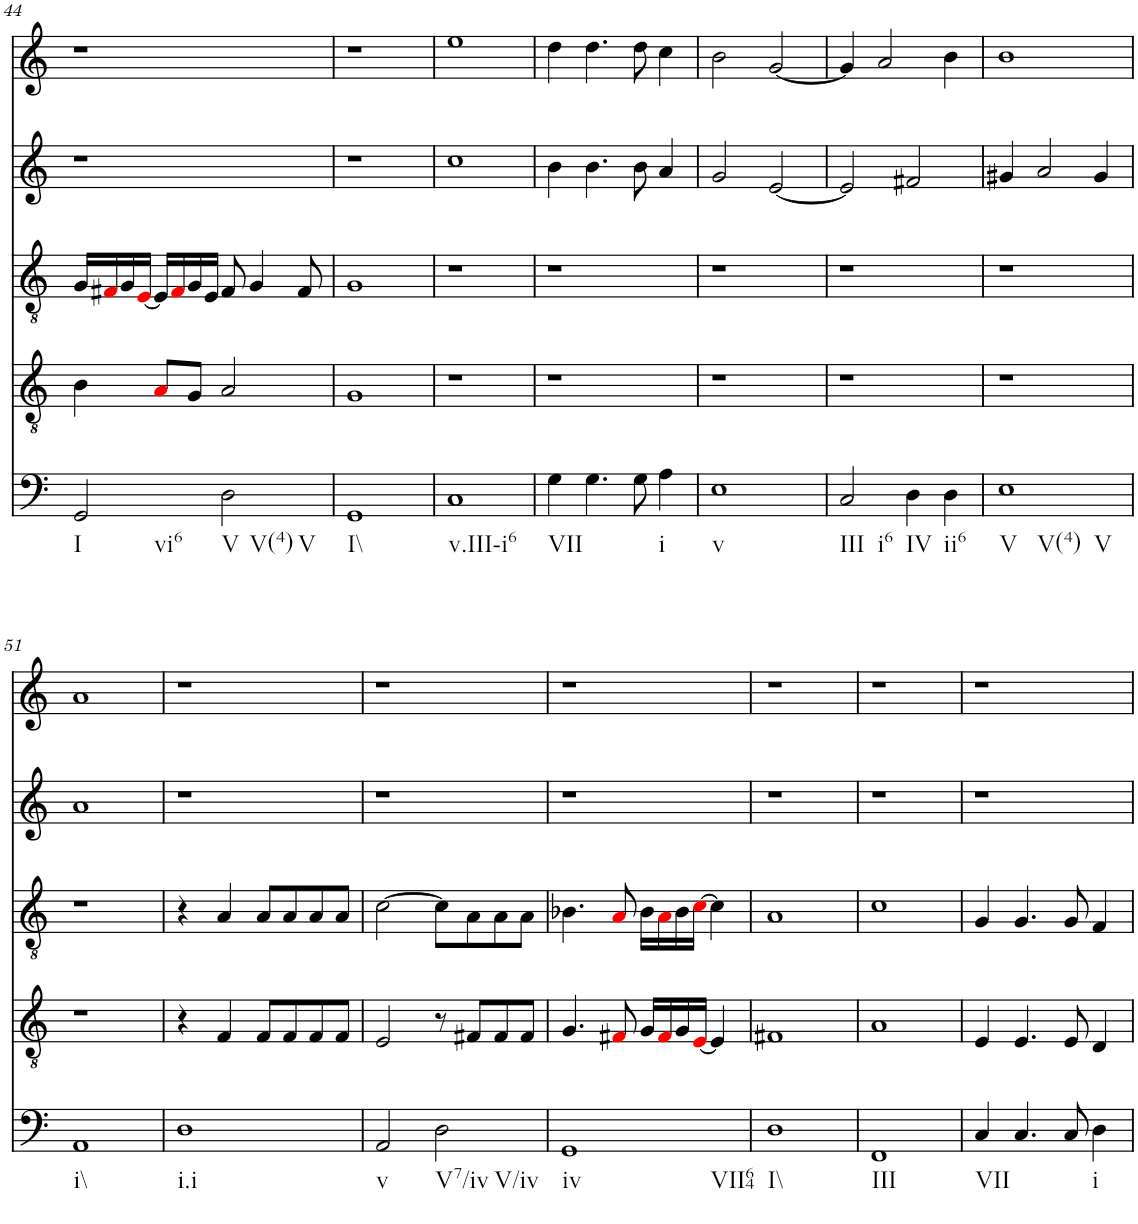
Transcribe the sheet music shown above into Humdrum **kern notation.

**kern	**kern	**kern	**kern	**kern
*part5	*part4	*part3	*part2	*part1
*staff5	*staff4	*staff3	*staff2	*staff1
*I"vox	*I"vox	*I"vox	*I"vox	*I"vox
!!LO:PB:g=z
*clefF4	*clefGv2	*clefGv2	*clefG2	*clefG2
*k[]	*k[]	*k[]	*k[]	*k[]
*M4/4	*M4/4	*M4/4	*M4/4	*M4/4
=44	=44	=44	=44	=44
!LO:TX:b:t=I	!	!	!	!
!LO:TX:b:t=vi6	!	!	!	!
2GG/	4B\	16G/LL	1r	1r
.	.	16F#Xi/	.	.
.	.	16G/	.	.
.	.	[16Ei/JJ	.	.
.	8Ai/L	16E/LL]	.	.
.	.	16F#i/	.	.
.	8G/J	16G/	.	.
.	.	16E/JJ	.	.
!LO:TX:b:t=V	!	!	!	!
!LO:TX:b:t=V(4)	!	!	!	!
!LO:TX:b:t=V	!	!	!	!
2D\	2A/	8F#/	.	.
.	.	4G/	.	.
.	.	8F#/	.	.
=45	=45	=45	=45	=45
!LO:TX:b:t=I\\	!	!	!	!
1GG	1G	1G	1r	1r
=46	=46	=46	=46	=46
!LO:TX:b:t=v.III-i6	!	!	!	!
1C	1r	1r	1cc	1ee
=47	=47	=47	=47	=47
!LO:TX:b:t=VII	!	!	!	!
4G\	1r	1r	4b\	4dd\
4.G\	.	.	4.b\	4.dd\
8G\	.	.	8b\	8dd\
!LO:TX:b:t=i	!	!	!	!
4A\	.	.	4a/	4cc\
=48	=48	=48	=48	=48
!LO:TX:b:t=v	!	!	!	!
1E	1r	1r	2g/	2b\
.	.	.	[2e/	[2g/
=49	=49	=49	=49	=49
!LO:TX:b:t=III	!	!	!	!
!LO:TX:b:t=i6	!	!	!	!
2C/	1r	1r	2e/]	4g/]
.	.	.	.	2a/
!LO:TX:b:t=IV	!	!	!	!
4D\	.	.	2f#X/	.
!LO:TX:b:t=ii6	!	!	!	!
4D\	.	.	.	4b\
=50	=50	=50	=50	=50
!LO:TX:b:t=V	!	!	!	!
!LO:TX:b:t=V(4)	!	!	!	!
!LO:TX:b:t=V	!	!	!	!
1E	1r	1r	4g#X/	1b
.	.	.	2a/	.
.	.	.	4g#/	.
!!LO:LB:g=z
=51	=51	=51	=51	=51
!LO:TX:b:t=i\\	!	!	!	!
1AA	1r	1r	1a	1a
=52	=52	=52	=52	=52
!LO:TX:b:t=i.i	!	!	!	!
1D	4r	4r	1r	1r
.	4F/	4A/	.	.
.	8F/L	8A/L	.	.
.	8F/	8A/	.	.
.	8F/	8A/	.	.
.	8F/J	8A/J	.	.
=53	=53	=53	=53	=53
!LO:TX:b:t=v	!	!	!	!
2AA/	2E/	[2c\	1r	1r
!LO:TX:b:t=V7/iv	!	!	!	!
!LO:TX:b:t=V/iv	!	!	!	!
2D\	8r	8c\L]	.	.
.	8F#X/L	8A\	.	.
.	8F#/	8A\	.	.
.	8F#/J	8A\J	.	.
=54	=54	=54	=54	=54
!LO:TX:b:t=iv	!	!	!	!
!LO:TX:b:t=VII64	!	!	!	!
1GG	4.G/	4.B-X\	1r	1r
.	8F#Xi/	8Ai/	.	.
.	16G/LL	16B-\LL	.	.
.	16F#i/	16Ai\	.	.
.	16G/	16B-\	.	.
.	[16Ei/JJ	[16ci\JJ	.	.
.	4E/]	4c\]	.	.
=55	=55	=55	=55	=55
!LO:TX:b:t=I\\	!	!	!	!
1D	1F#X	1A	1r	1r
=56	=56	=56	=56	=56
!LO:TX:b:t=III	!	!	!	!
1FF	1A	1c	1r	1r
=57	=57	=57	=57	=57
!LO:TX:b:t=VII	!	!	!	!
4C/	4E/	4G/	1r	1r
4.C/	4.E/	4.G/	.	.
8C/	8E/	8G/	.	.
!LO:TX:b:t=i	!	!	!	!
4D\	4D/	4F/	.	.
=	=	=	=	=
*-	*-	*-	*-	*-
